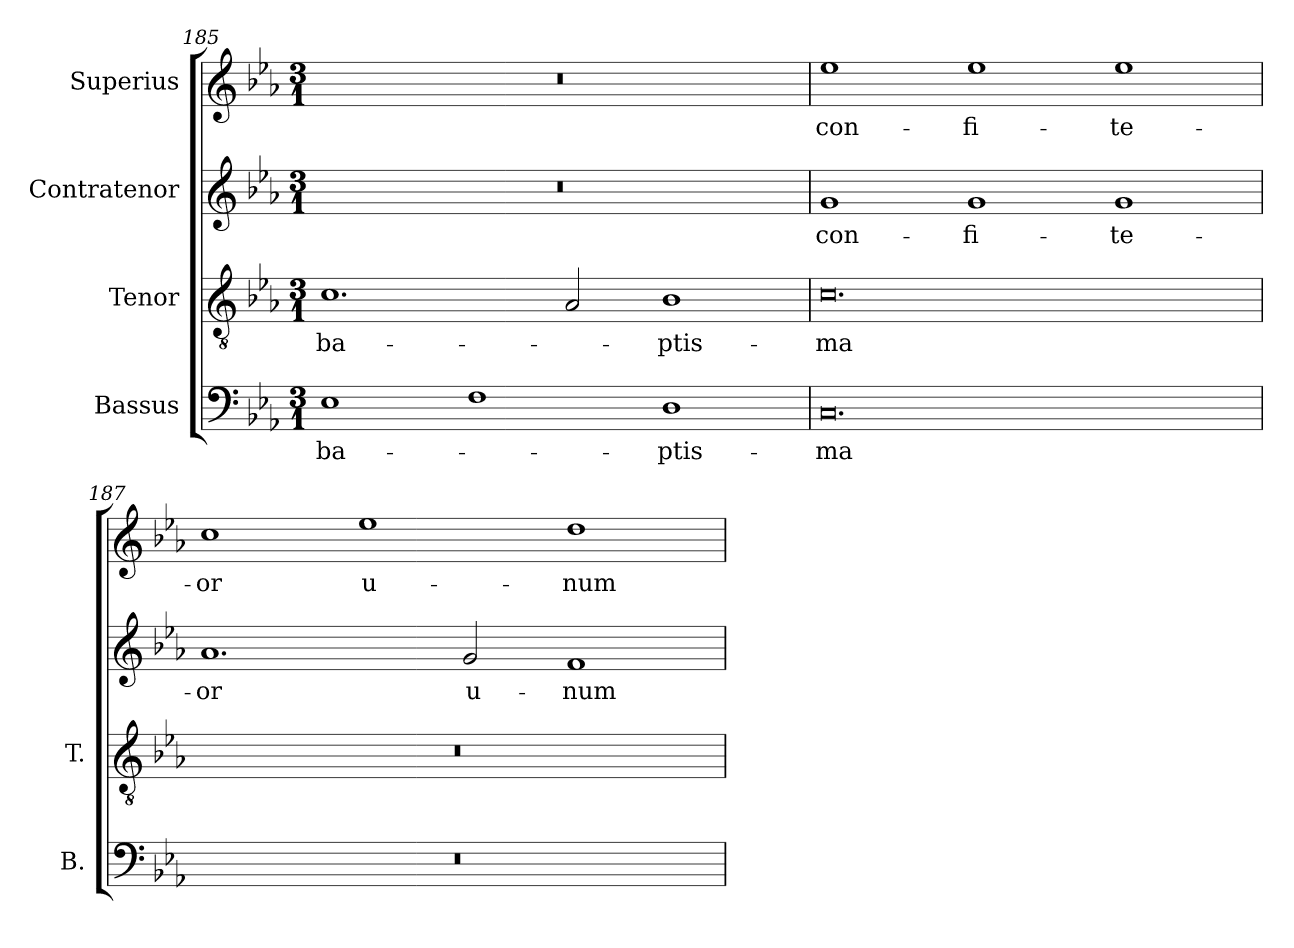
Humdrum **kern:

**kern	**text	**kern	**text	**kern	**text	**kern	**text
*part4	*part4	*part3	*part3	*part2	*part2	*part1	*part1
*staff4	*staff4	*staff3	*staff3	*staff2	*staff2	*staff1	*staff1
*I"Bassus	*	*I"Tenor	*	*I"Contratenor	*	*I"Superius	*
*I'B.	*	*I'T.	*	*	*	*	*
*clefF4	*	*clefGv2	*	*clefG2	*	*clefG2	*
*	*	*ITrd7c12	*	*ITrd7c12	*	*	*
*k[b-e-a-]	*	*k[b-e-a-]	*	*k[b-e-a-]	*	*k[b-e-a-]	*
*E-:	*	*E-:	*	*E-:	*	*E-:	*
*M3/1	*	*M3/1	*	*M3/1	*	*M3/1	*
=185	=185	=185	=185	=185	=185	=185	=185
!	!LO:LY:b:color=#000000	!	!	!	!	!	!
!	!	!	!LO:LY:b:color=#000000	!LO:N:vis=1	!	!LO:N:vis=1	!
1E-i	ba-	1.Ci	ba-	0.r	.	0.r	.
1Fi	.	.	.	.	.	.	.
.	.	2AA-i/	.	.	.	.	.
!	!LO:LY:b:color=#000000	!	!	!	!	!	!
!	!	!	!LO:LY:b:color=#000000	!	!	!	!
1Di	-ptis-	1BB-i	-ptis-	.	.	.	.
=186	=186	=186	=186	=186	=186	=186	=186
!	!LO:LY:b:color=#000000	!	!	!	!	!	!
!	!	!	!LO:LY:b:color=#000000	!	!	!	!
!	!	!	!	!	!LO:LY:b:color=#000000	!	!
!	!	!	!	!	!	!	!LO:LY:b:color=#000000
0.Ci	-ma	0.Ci	-ma	1Gi	con-	1ee-i	con-
!	!	!	!	!	!LO:LY:b:color=#000000	!	!
!	!	!	!	!	!	!	!LO:LY:b:color=#000000
.	.	.	.	1Gi	-fi-	1ee-i	-fi-
!	!	!	!	!	!LO:LY:b:color=#000000	!	!
!	!	!	!	!	!	!	!LO:LY:b:color=#000000
.	.	.	.	1Gi	-te-	1ee-i	-te-
=187	=187	=187	=187	=187	=187	=187	=187
!LO:N:vis=1	!	!LO:N:vis=1	!	!	!	!	!
!	!	!	!	!	!LO:LY:b:color=#000000	!	!
!	!	!	!	!	!	!	!LO:LY:b:color=#000000
0.r	.	0.r	.	1.A-i	-or	1cci	-or
!	!	!	!	!	!	!	!LO:LY:b:color=#000000
.	.	.	.	.	.	1ee-i	u-
!	!	!	!	!	!LO:LY:b:color=#000000	!	!
.	.	.	.	2Gi/	u-	.	.
!	!	!	!	!	!LO:LY:b:color=#000000	!	!
!	!	!	!	!	!	!	!LO:LY:b:color=#000000
.	.	.	.	1Fi	-num	1ddi	-num
=	=	=	=	=	=	=	=
*-	*-	*-	*-	*-	*-	*-	*-
